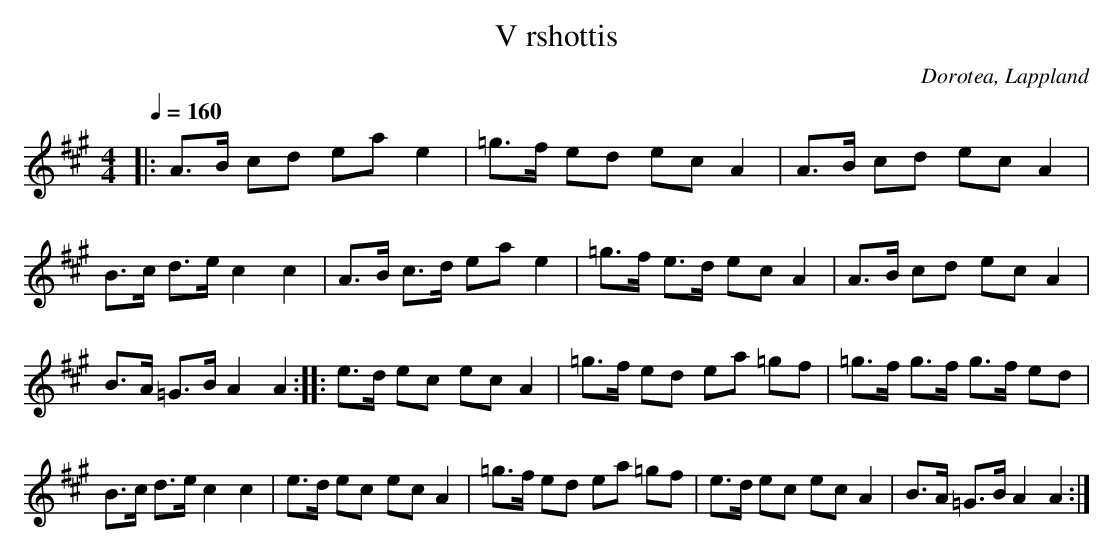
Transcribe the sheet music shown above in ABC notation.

X:1
T:V rshottis
O:Dorotea, Lappland
M:4/4
L:1/16
Q:1/4=160
K:A
|: A3B c2d2 e2a2 e4 | =g3f e2d2 e2c2 A4 | A3B c2d2 e2c2 A4 |B3c d3e c4 c4  | A3B c3d e2a2 e4 | =g3f e3d e2c2 A4 | A3B c2d2 e2c2 A4 |B3A =G3B A4 A4:||:  e3d e2c2  e2c2 A4 | =g3f e2d2 e2a2 =g2f2 | =g3f g3f g3f e2d2 |B3c d3e c4 c4  |e3d e2c2 e2c2 A4 | =g3f e2d2 e2a2 =g2f2 |e3d e2c2 e2c2 A4 |B3A =G3B A4 A4 :|
